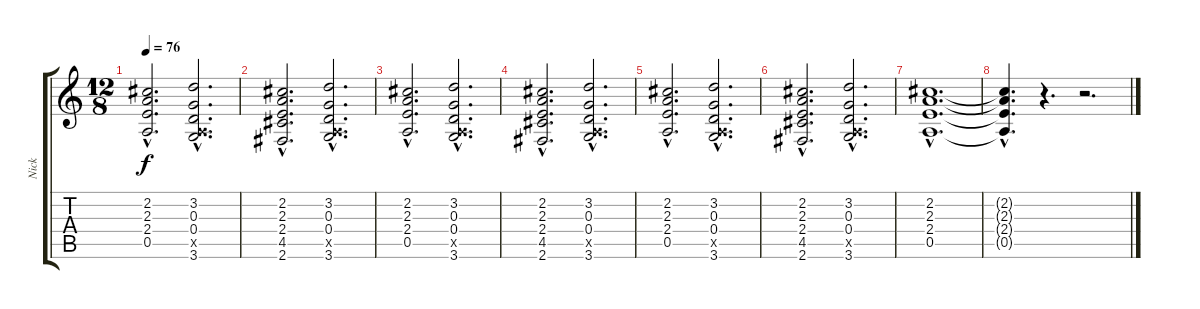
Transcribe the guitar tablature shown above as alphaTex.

\track ("Nick" "Nick") {instrument distortionguitar}
\staff {score tabs}
\tuning (E4 B3 G3 D3 A2 E2) {hide}
\ts (12 8)
\tempo 76
\clef g2
\ks c
(2.2{hac} 2.3{hac} 2.4{hac} 0.5{hac}).2{d dy f} (3.2{hac} 0.3{hac} 0.4{hac} 0.5{hac x} 3.6{hac}).2{d} |
(2.2{hac} 2.3{hac} 2.4{hac} 4.5{hac} 2.6{hac}).2{d} (3.2{hac} 0.3{hac} 0.4{hac} 0.5{hac x} 3.6{hac}).2{d} |
(2.2{hac} 2.3{hac} 2.4{hac} 0.5{hac}).2{d} (3.2{hac} 0.3{hac} 0.4{hac} 0.5{hac x} 3.6{hac}).2{d} |
(2.2{hac} 2.3{hac} 2.4{hac} 4.5{hac} 2.6{hac}).2{d} (3.2{hac} 0.3{hac} 0.4{hac} 0.5{hac x} 3.6{hac}).2{d} |
(2.2{hac} 2.3{hac} 2.4{hac} 0.5{hac}).2{d} (3.2{hac} 0.3{hac} 0.4{hac} 0.5{hac x} 3.6{hac}).2{d} |
(2.2{hac} 2.3{hac} 2.4{hac} 4.5{hac} 2.6{hac}).2{d} (3.2{hac} 0.3{hac} 0.4{hac} 0.5{hac x} 3.6{hac}).2{d} |
(2.2{hac} 2.3{hac} 2.4{hac} 0.5{hac}).1{d} |
(2.2{hac t} 2.3{hac t} 2.4{hac t} 0.5{hac t}).4{d} r.4{d} r.2{d}
